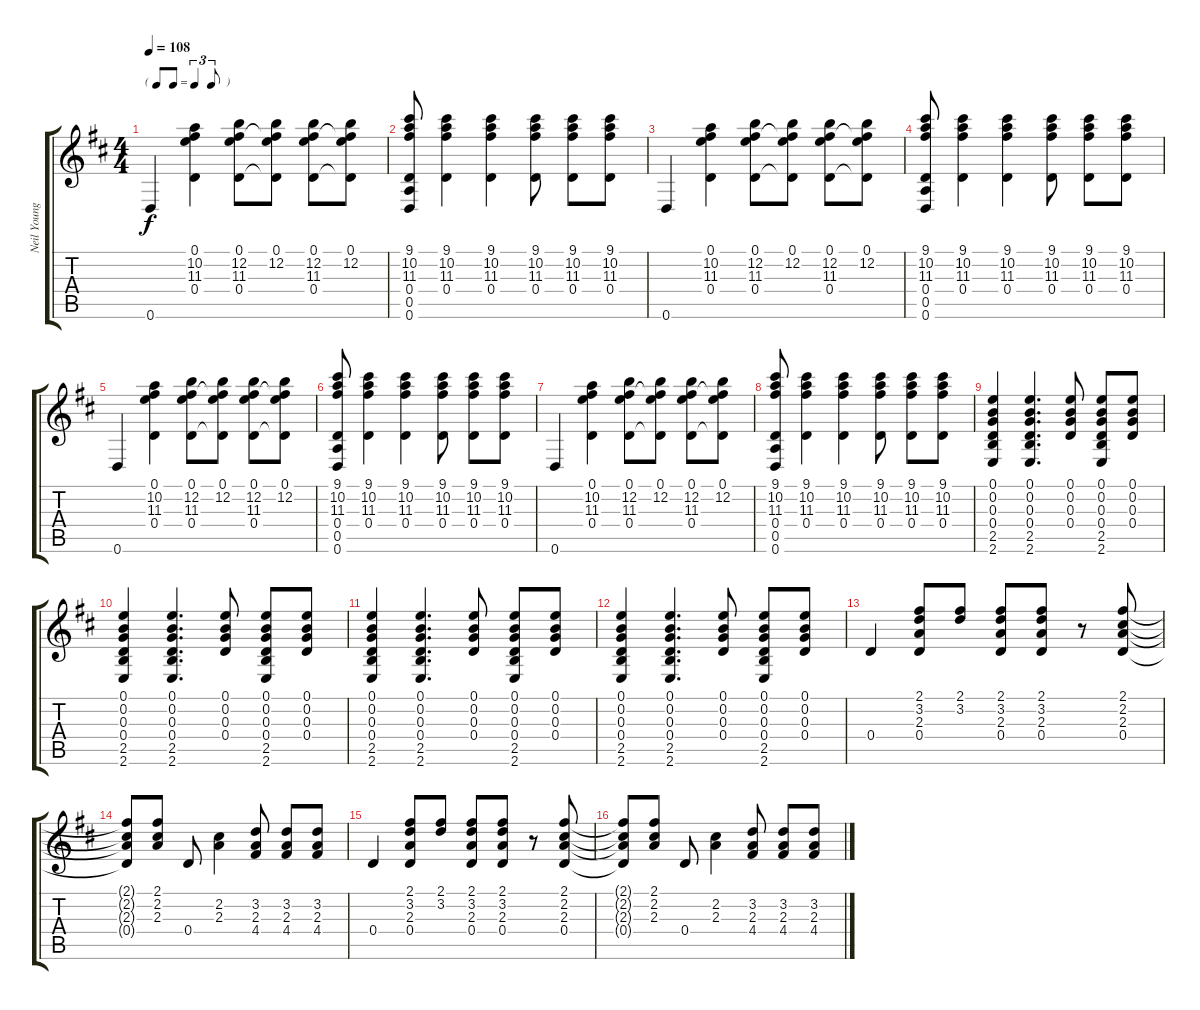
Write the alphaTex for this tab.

\track ("Neil Young - Acoustic" "Neil Young") {instrument acousticguitarsteel}
\staff {score tabs}
\tuning (E4 B3 G3 D3 A2 D2) {hide}
\ts (4 4)
\tf triplet8th
\tempo 108
\clef g2
\ks d
0.6.4{dy f} (0.1 10.2 11.3 0.4).4 (0.1 12.2 11.3 0.4).8 (0.1 12.2 11.3{t} 0.4{t}).8 (0.1 12.2 11.3 0.4).8 (0.1 12.2 11.3{t} 0.4{t}).8 |
(9.1 10.2 11.3 0.4 0.5 0.6).8 (9.1 10.2 11.3 0.4).4 (9.1 10.2 11.3 0.4).4 (9.1 10.2 11.3 0.4).8 (9.1 10.2 11.3 0.4).8 (9.1 10.2 11.3 0.4).8 |
0.6.4 (0.1 10.2 11.3 0.4).4 (0.1 12.2 11.3 0.4).8 (0.1 12.2 11.3{t} 0.4{t}).8 (0.1 12.2 11.3 0.4).8 (0.1 12.2 11.3{t} 0.4{t}).8 |
(9.1 10.2 11.3 0.4 0.5 0.6).8 (9.1 10.2 11.3 0.4).4 (9.1 10.2 11.3 0.4).4 (9.1 10.2 11.3 0.4).8 (9.1 10.2 11.3 0.4).8 (9.1 10.2 11.3 0.4).8 |
0.6.4 (0.1 10.2 11.3 0.4).4 (0.1 12.2 11.3 0.4).8 (0.1 12.2 11.3{t} 0.4{t}).8 (0.1 12.2 11.3 0.4).8 (0.1 12.2 11.3{t} 0.4{t}).8 |
(9.1 10.2 11.3 0.4 0.5 0.6).8 (9.1 10.2 11.3 0.4).4 (9.1 10.2 11.3 0.4).4 (9.1 10.2 11.3 0.4).8 (9.1 10.2 11.3 0.4).8 (9.1 10.2 11.3 0.4).8 |
0.6.4 (0.1 10.2 11.3 0.4).4 (0.1 12.2 11.3 0.4).8 (0.1 12.2 11.3{t} 0.4{t}).8 (0.1 12.2 11.3 0.4).8 (0.1 12.2 11.3{t} 0.4{t}).8 |
(9.1 10.2 11.3 0.4 0.5 0.6).8 (9.1 10.2 11.3 0.4).4 (9.1 10.2 11.3 0.4).4 (9.1 10.2 11.3 0.4).8 (9.1 10.2 11.3 0.4).8 (9.1 10.2 11.3 0.4).8 |
(0.1 0.2 0.3 0.4 2.5 2.6).4 (0.1 0.2 0.3 0.4 2.5 2.6).4{d} (0.1 0.2 0.3 0.4).8 (0.1 0.2 0.3 0.4 2.5 2.6).8 (0.1 0.2 0.3 0.4).8 |
(0.1 0.2 0.3 0.4 2.5 2.6).4 (0.1 0.2 0.3 0.4 2.5 2.6).4{d} (0.1 0.2 0.3 0.4).8 (0.1 0.2 0.3 0.4 2.5 2.6).8 (0.1 0.2 0.3 0.4).8 |
(0.1 0.2 0.3 0.4 2.5 2.6).4 (0.1 0.2 0.3 0.4 2.5 2.6).4{d} (0.1 0.2 0.3 0.4).8 (0.1 0.2 0.3 0.4 2.5 2.6).8 (0.1 0.2 0.3 0.4).8 |
(0.1 0.2 0.3 0.4 2.5 2.6).4 (0.1 0.2 0.3 0.4 2.5 2.6).4{d} (0.1 0.2 0.3 0.4).8 (0.1 0.2 0.3 0.4 2.5 2.6).8 (0.1 0.2 0.3 0.4).8 |
0.4.4 (2.1 3.2 2.3 0.4).8 (2.1 3.2).8 (2.1 3.2 2.3 0.4).8 (2.1 3.2 2.3 0.4).8 r.8 (2.1 2.2 2.3 0.4).8 |
(2.1{t} 2.2{t} 2.3{t} 0.4{t}).8 (2.1 2.2 2.3).8 0.4.8 (2.2 2.3).4 (3.2 2.3 4.4).8 (3.2 2.3 4.4).8 (3.2 2.3 4.4).8 |
0.4.4 (2.1 3.2 2.3 0.4).8 (2.1 3.2).8 (2.1 3.2 2.3 0.4).8 (2.1 3.2 2.3 0.4).8 r.8 (2.1 2.2 2.3 0.4).8 |
(2.1{t} 2.2{t} 2.3{t} 0.4{t}).8 (2.1 2.2 2.3).8 0.4.8 (2.2 2.3).4 (3.2 2.3 4.4).8 (3.2 2.3 4.4).8 (3.2 2.3 4.4).8
